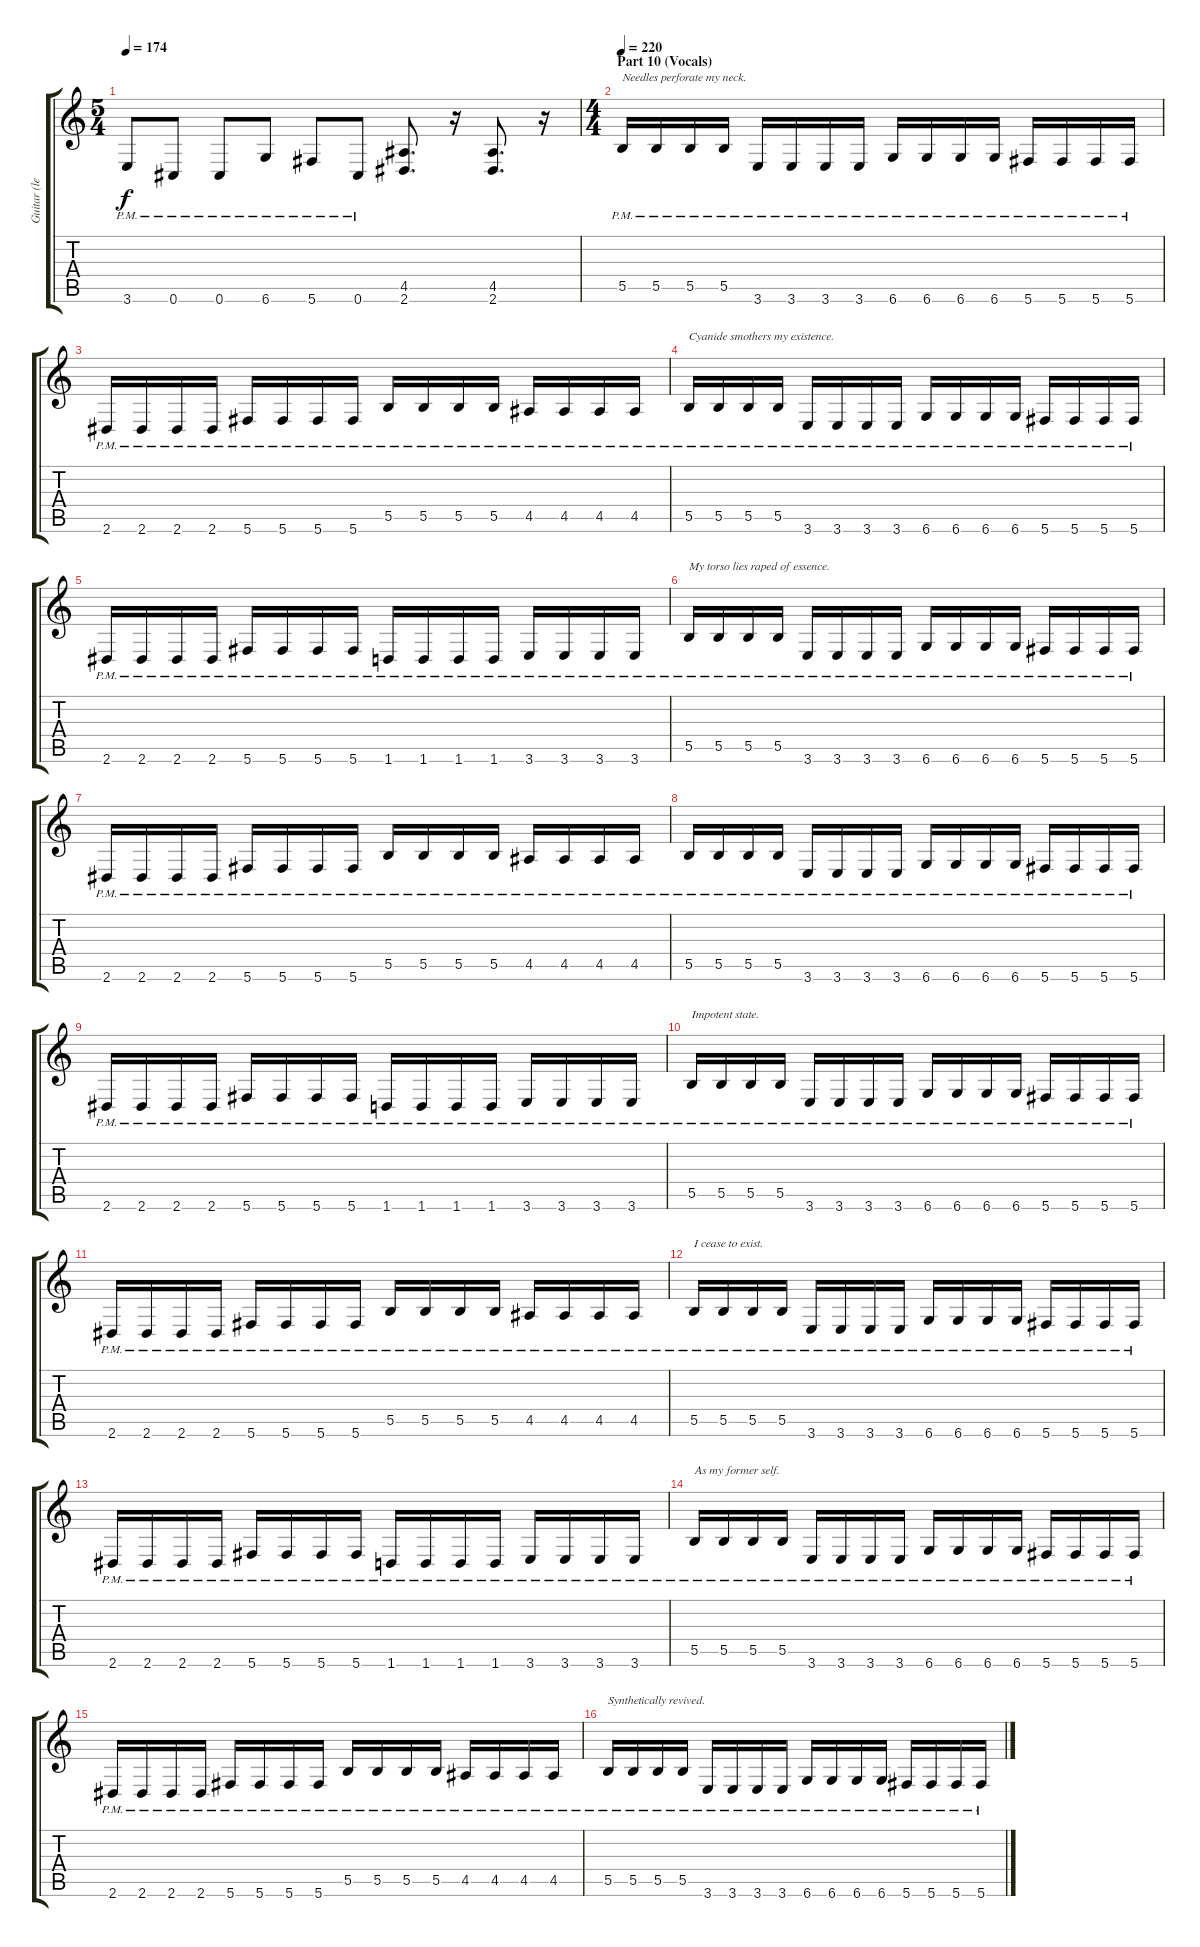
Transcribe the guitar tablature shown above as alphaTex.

\track ("Guitar (left)" "Guitar (le") {instrument distortionguitar}
\staff {score tabs}
\tuning (Db4 Ab3 E3 B2 Gb2 Db2) {hide}
\ts (5 4)
\tempo 174
\clef g2
\ks c
3.6{pm}.8{dy f} 0.6{pm}.8 0.6{pm}.8 6.6{pm}.8 5.6{pm}.8 0.6{pm}.8 (4.5 2.6).8{d} r.16 (4.5 2.6).8{d} r.16 |
\ts (4 4)
\section ("" "Part 10 (Vocals)")
\tempo 220
5.5{pm}.16{txt "Needles perforate my neck."} 5.5{pm}.16 5.5{pm}.16 5.5{pm}.16 3.6{pm}.16 3.6{pm}.16 3.6{pm}.16 3.6{pm}.16 6.6{pm}.16 6.6{pm}.16 6.6{pm}.16 6.6{pm}.16 5.6{pm}.16 5.6{pm}.16 5.6{pm}.16 5.6{pm}.16 |
2.6{pm}.16 2.6{pm}.16 2.6{pm}.16 2.6{pm}.16 5.6{pm}.16 5.6{pm}.16 5.6{pm}.16 5.6{pm}.16 5.5{pm}.16 5.5{pm}.16 5.5{pm}.16 5.5{pm}.16 4.5{pm}.16 4.5{pm}.16 4.5{pm}.16 4.5{pm}.16 |
5.5{pm}.16{txt "Cyanide smothers my existence."} 5.5{pm}.16 5.5{pm}.16 5.5{pm}.16 3.6{pm}.16 3.6{pm}.16 3.6{pm}.16 3.6{pm}.16 6.6{pm}.16 6.6{pm}.16 6.6{pm}.16 6.6{pm}.16 5.6{pm}.16 5.6{pm}.16 5.6{pm}.16 5.6{pm}.16 |
2.6{pm}.16 2.6{pm}.16 2.6{pm}.16 2.6{pm}.16 5.6{pm}.16 5.6{pm}.16 5.6{pm}.16 5.6{pm}.16 1.6{pm}.16 1.6{pm}.16 1.6{pm}.16 1.6{pm}.16 3.6{pm}.16 3.6{pm}.16 3.6{pm}.16 3.6{pm}.16 |
5.5{pm}.16{txt "My torso lies raped of essence."} 5.5{pm}.16 5.5{pm}.16 5.5{pm}.16 3.6{pm}.16 3.6{pm}.16 3.6{pm}.16 3.6{pm}.16 6.6{pm}.16 6.6{pm}.16 6.6{pm}.16 6.6{pm}.16 5.6{pm}.16 5.6{pm}.16 5.6{pm}.16 5.6{pm}.16 |
2.6{pm}.16 2.6{pm}.16 2.6{pm}.16 2.6{pm}.16 5.6{pm}.16 5.6{pm}.16 5.6{pm}.16 5.6{pm}.16 5.5{pm}.16 5.5{pm}.16 5.5{pm}.16 5.5{pm}.16 4.5{pm}.16 4.5{pm}.16 4.5{pm}.16 4.5{pm}.16 |
5.5{pm}.16 5.5{pm}.16 5.5{pm}.16 5.5{pm}.16 3.6{pm}.16 3.6{pm}.16 3.6{pm}.16 3.6{pm}.16 6.6{pm}.16 6.6{pm}.16 6.6{pm}.16 6.6{pm}.16 5.6{pm}.16 5.6{pm}.16 5.6{pm}.16 5.6{pm}.16 |
2.6{pm}.16 2.6{pm}.16 2.6{pm}.16 2.6{pm}.16 5.6{pm}.16 5.6{pm}.16 5.6{pm}.16 5.6{pm}.16 1.6{pm}.16 1.6{pm}.16 1.6{pm}.16 1.6{pm}.16 3.6{pm}.16 3.6{pm}.16 3.6{pm}.16 3.6{pm}.16 |
5.5{pm}.16{txt "Impotent state."} 5.5{pm}.16 5.5{pm}.16 5.5{pm}.16 3.6{pm}.16 3.6{pm}.16 3.6{pm}.16 3.6{pm}.16 6.6{pm}.16 6.6{pm}.16 6.6{pm}.16 6.6{pm}.16 5.6{pm}.16 5.6{pm}.16 5.6{pm}.16 5.6{pm}.16 |
2.6{pm}.16 2.6{pm}.16 2.6{pm}.16 2.6{pm}.16 5.6{pm}.16 5.6{pm}.16 5.6{pm}.16 5.6{pm}.16 5.5{pm}.16 5.5{pm}.16 5.5{pm}.16 5.5{pm}.16 4.5{pm}.16 4.5{pm}.16 4.5{pm}.16 4.5{pm}.16 |
5.5{pm}.16{txt "I cease to exist."} 5.5{pm}.16 5.5{pm}.16 5.5{pm}.16 3.6{pm}.16 3.6{pm}.16 3.6{pm}.16 3.6{pm}.16 6.6{pm}.16 6.6{pm}.16 6.6{pm}.16 6.6{pm}.16 5.6{pm}.16 5.6{pm}.16 5.6{pm}.16 5.6{pm}.16 |
2.6{pm}.16 2.6{pm}.16 2.6{pm}.16 2.6{pm}.16 5.6{pm}.16 5.6{pm}.16 5.6{pm}.16 5.6{pm}.16 1.6{pm}.16 1.6{pm}.16 1.6{pm}.16 1.6{pm}.16 3.6{pm}.16 3.6{pm}.16 3.6{pm}.16 3.6{pm}.16 |
5.5{pm}.16{txt "As my former self."} 5.5{pm}.16 5.5{pm}.16 5.5{pm}.16 3.6{pm}.16 3.6{pm}.16 3.6{pm}.16 3.6{pm}.16 6.6{pm}.16 6.6{pm}.16 6.6{pm}.16 6.6{pm}.16 5.6{pm}.16 5.6{pm}.16 5.6{pm}.16 5.6{pm}.16 |
2.6{pm}.16 2.6{pm}.16 2.6{pm}.16 2.6{pm}.16 5.6{pm}.16 5.6{pm}.16 5.6{pm}.16 5.6{pm}.16 5.5{pm}.16 5.5{pm}.16 5.5{pm}.16 5.5{pm}.16 4.5{pm}.16 4.5{pm}.16 4.5{pm}.16 4.5{pm}.16 |
5.5{pm}.16{txt "Synthetically revived."} 5.5{pm}.16 5.5{pm}.16 5.5{pm}.16 3.6{pm}.16 3.6{pm}.16 3.6{pm}.16 3.6{pm}.16 6.6{pm}.16 6.6{pm}.16 6.6{pm}.16 6.6{pm}.16 5.6{pm}.16 5.6{pm}.16 5.6{pm}.16 5.6{pm}.16
